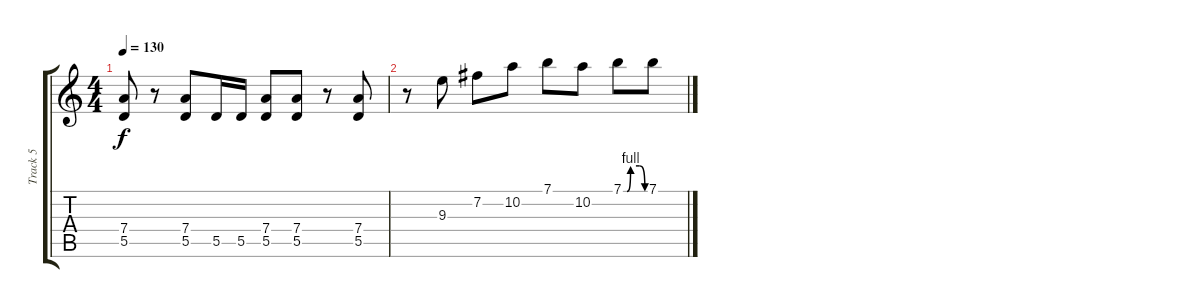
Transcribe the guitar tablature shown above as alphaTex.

\track ("Track 5" "Track 5") {instrument overdrivenguitar}
\staff {score tabs}
\tuning (E4 B3 G3 D3 A2 E2) {hide}
\ts (4 4)
\tempo 130
\clef g2
\ks c
(7.4 5.5).8{dy f} r.8 (7.4 5.5).8 5.5.16 5.5.16 (7.4 5.5).8 (7.4 5.5).8 r.8 (7.4 5.5).8 |
r.8 9.3.8 7.2.8 10.2.8 7.1.8 10.2.8 7.1{be (custom 0 0 10 0 20 4 45 4 60 0)}.8 7.1.8
